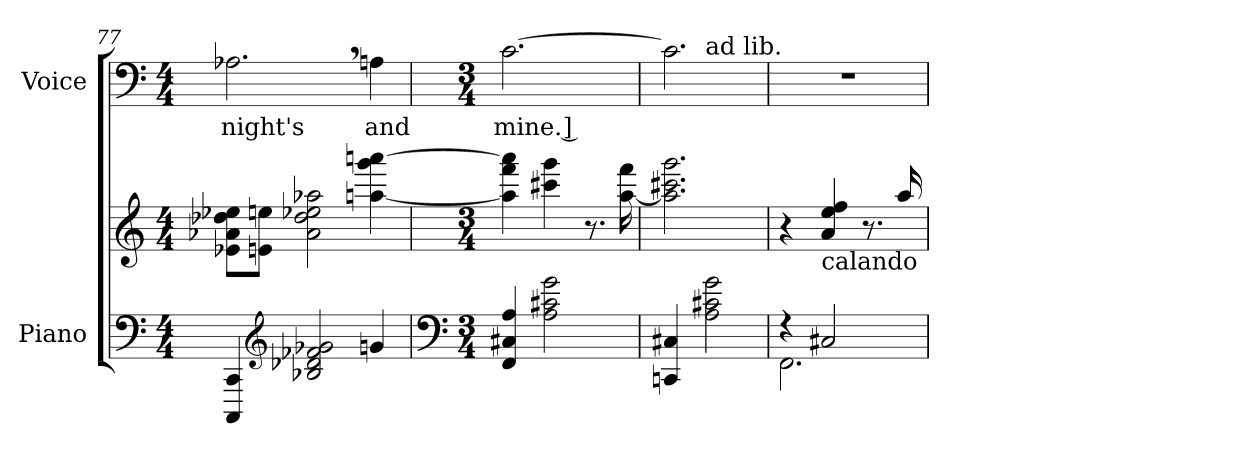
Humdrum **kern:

**kern	**kern	**kern	**text
*part2	*part2	*part1	*part1
*staff3	*staff2	*staff1	*staff1
*I"Piano	*	*I"Voice	*
*I'Pno.	*	*I'Voice	*
*clefF4	*clefG2	*clefF4	*
*k[]	*k[]	*k[]	*
*M4/4	*M4/4	*M4/4	*
=77	=77	=77	=77
!	!	!	!LO:LY:b:color=#000000
4CCCi/ 4CCi	8e-Xi\ 8a-Xi 8dd-Xi 8ee-XiL	2.A-X,i\	night's
.	8eni\ 8eeniJ	.	.
*clefG2	*	*	*
*X8ba	*	*	*
2B-Xi/ 2d-Xi 2f-Xi 2g-Xi	2a-i\ 2dd-i 2ee-Xi 2aa-Xi	.	.
*	*8ba	*	*
!	!	!	!LO:LY:b:color=#000000
4gni/	[<4ani\ 4ggi [>4aani	4Ani\	and
=78	=78	=78	=78
*clefF4	*	*	*
*M3/4	*M3/4	*M3/4	*
!	!	!	!LO:LY:b:color=#000000
4FFi/ 4C#Xi 4Ai	4ai\] 4ffi 4aai]	[>2.ci\	mine. ]
2Ai\ 2c#Xi 2gi	4cc#Xi\ 4ggi	.	.
.	8.r	.	.
.	[<16ai\ 16ffi	.	.
!!LO:LB:g=z
=79	=79	=79	=79
*	*	*^	*
4CCni/ 4C#Xi	2.ai\] 2.cc#Xi 2.ggi	2.ci\]	4ryy	.
!	!	!	!LO:TX:a:t=ad lib.	!
2Ai\ 2c#Xi 2gi	.	.	2ryy	.
=80	=80	=80	=80	=80
*^	*	*	*	*
!	!	!	!LO:N:vis=1	!	!
*	*	*	*v	*v	*
4r	2.FFi\	4r	2.r	.
!	!	!LO:TX:b:t=calando	!	!
2C#Xi/	.	4Ai/ 4ei 4fi	.	.
.	.	8.r	.	.
.	.	16ai/	.	.
*v	*v	*	*	*
=	=	=	=
*-	*-	*-	*-
